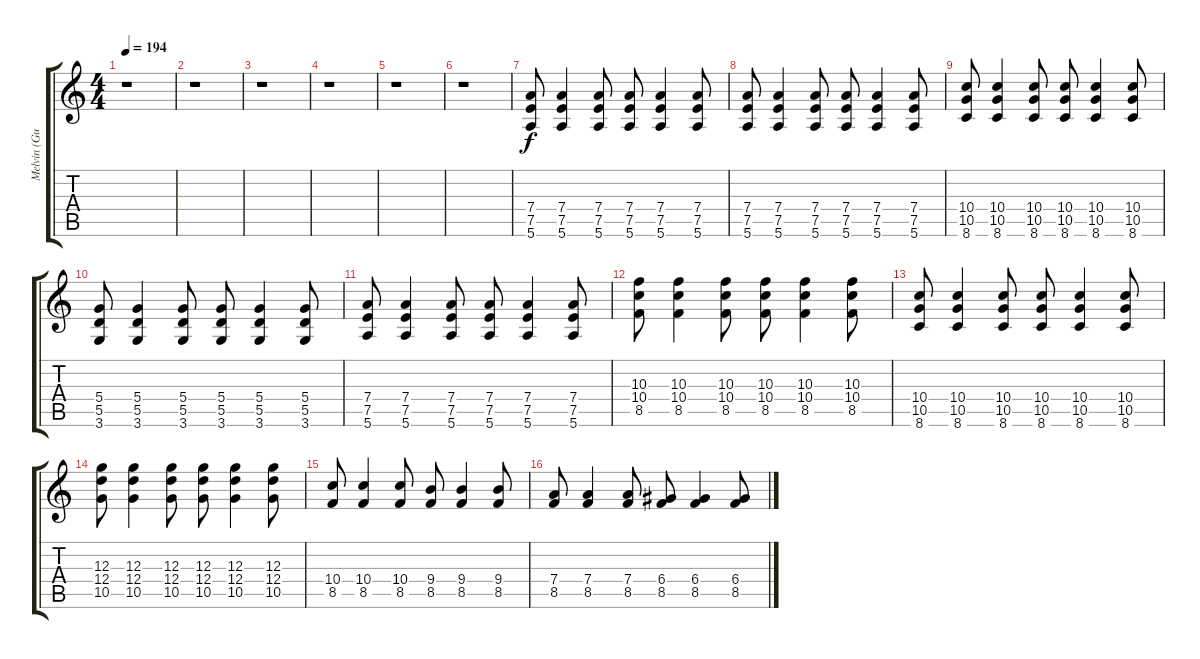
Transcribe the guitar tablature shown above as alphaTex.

\track ("Melvin (Guitar)" "Melvin (Gu") {instrument overdrivenguitar}
\staff {score tabs}
\tuning (E4 B3 G3 D3 A2 E2) {hide}
\ts (4 4)
\tempo 194
\clef g2
\ks c
r.1{dy f} |
r.1 |
r.1 |
r.1 |
r.1 |
r.1 |
(7.4 7.5 5.6).8 (7.4 7.5 5.6).4 (7.4 7.5 5.6).8 (7.4 7.5 5.6).8 (7.4 7.5 5.6).4 (7.4 7.5 5.6).8 |
(7.4 7.5 5.6).8 (7.4 7.5 5.6).4 (7.4 7.5 5.6).8 (7.4 7.5 5.6).8 (7.4 7.5 5.6).4 (7.4 7.5 5.6).8 |
(10.4 10.5 8.6).8{volume 16} (10.4 10.5 8.6).4 (10.4 10.5 8.6).8 (10.4 10.5 8.6).8 (10.4 10.5 8.6).4 (10.4 10.5 8.6).8 |
(5.4 5.5 3.6).8{volume 16} (5.4 5.5 3.6).4 (5.4 5.5 3.6).8 (5.4 5.5 3.6).8 (5.4 5.5 3.6).4 (5.4 5.5 3.6).8 |
(7.4 7.5 5.6).8{volume 16} (7.4 7.5 5.6).4 (7.4 7.5 5.6).8 (7.4 7.5 5.6).8 (7.4 7.5 5.6).4 (7.4 7.5 5.6).8 |
(10.3 10.4 8.5).8{volume 16} (10.3 10.4 8.5).4 (10.3 10.4 8.5).8 (10.3 10.4 8.5).8 (10.3 10.4 8.5).4 (10.3 10.4 8.5).8 |
(10.4 10.5 8.6).8{volume 11} (10.4 10.5 8.6).4 (10.4 10.5 8.6).8 (10.4 10.5 8.6).8 (10.4 10.5 8.6).4 (10.4 10.5 8.6).8 |
(12.3 12.4 10.5).8 (12.3 12.4 10.5).4 (12.3 12.4 10.5).8 (12.3 12.4 10.5).8 (12.3 12.4 10.5).4 (12.3 12.4 10.5).8 |
(10.4 8.5).8 (10.4 8.5).4 (10.4 8.5).8 (9.4 8.5).8 (9.4 8.5).4 (9.4 8.5).8 |
(7.4 8.5).8 (7.4 8.5).4 (7.4 8.5).8 (6.4 8.5).8 (6.4 8.5).4 (6.4 8.5).8
